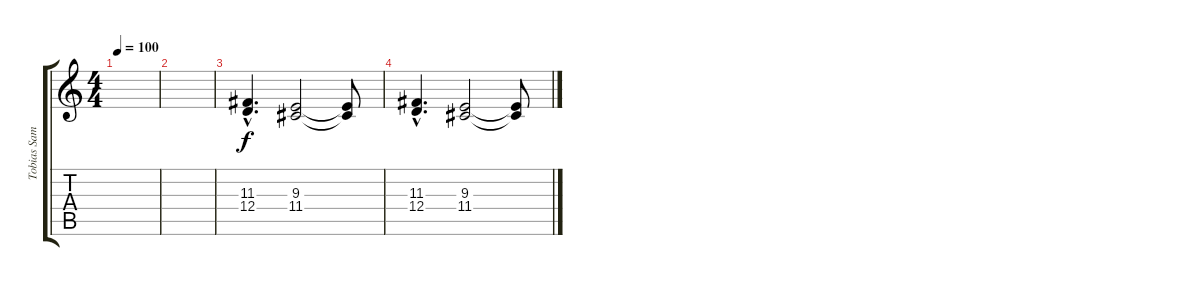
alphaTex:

\track ("Tobias Sammet" "Tobias Sam") {instrument pad4choir}
\staff {score tabs}
\tuning (E4 B3 G3 D3 A2 E2) {hide}
\ts (4 4)
\tempo 100
\clef g2
\ks c
|
|
(11.3{hac} 12.4{hac}).4{d} (9.3 11.4).2 (9.3{t} 11.4{t}).8 |
(11.3{hac} 12.4{hac}).4{d} (9.3 11.4).2 (9.3{t} 11.4{t}).8
